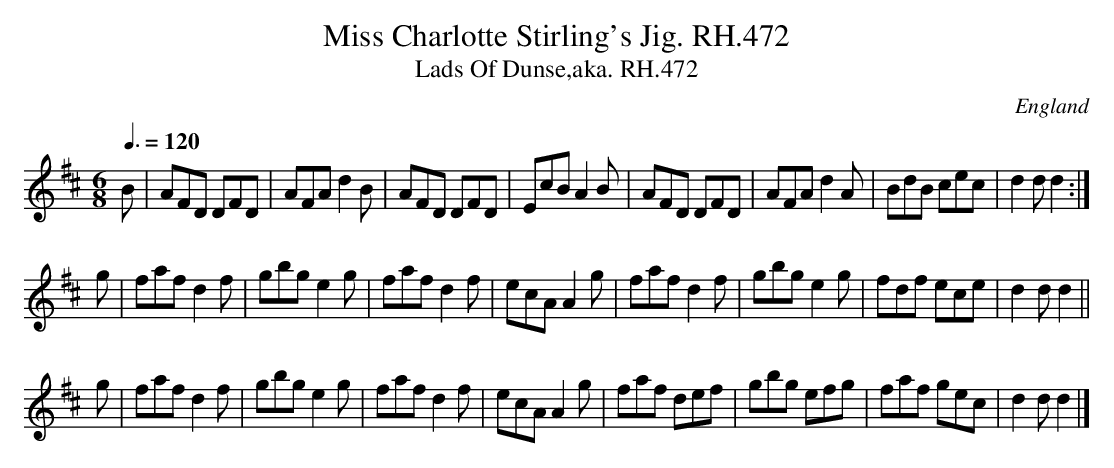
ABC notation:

X:1
T:Miss Charlotte Stirling's Jig. RH.472
T:Lads Of Dunse,aka. RH.472
L:1/8
M:6/8
O:England
Q:3/8=120
K:D
B|AFD DFD|AFA d2B|AFD DFD|EcB A2B|\
AFD DFD|AFA d2A|BdB cec|d2d d2:|!
g|faf d2f|gbg e2g|faf d2f|ecA A2g|\
faf d2f|gbg e2g|fdf ece|d2d d2||!
g|faf d2f|gbg e2g|faf d2f|ecA A2g|\
faf def|gbg efg|faf gec|d2dd2|]
